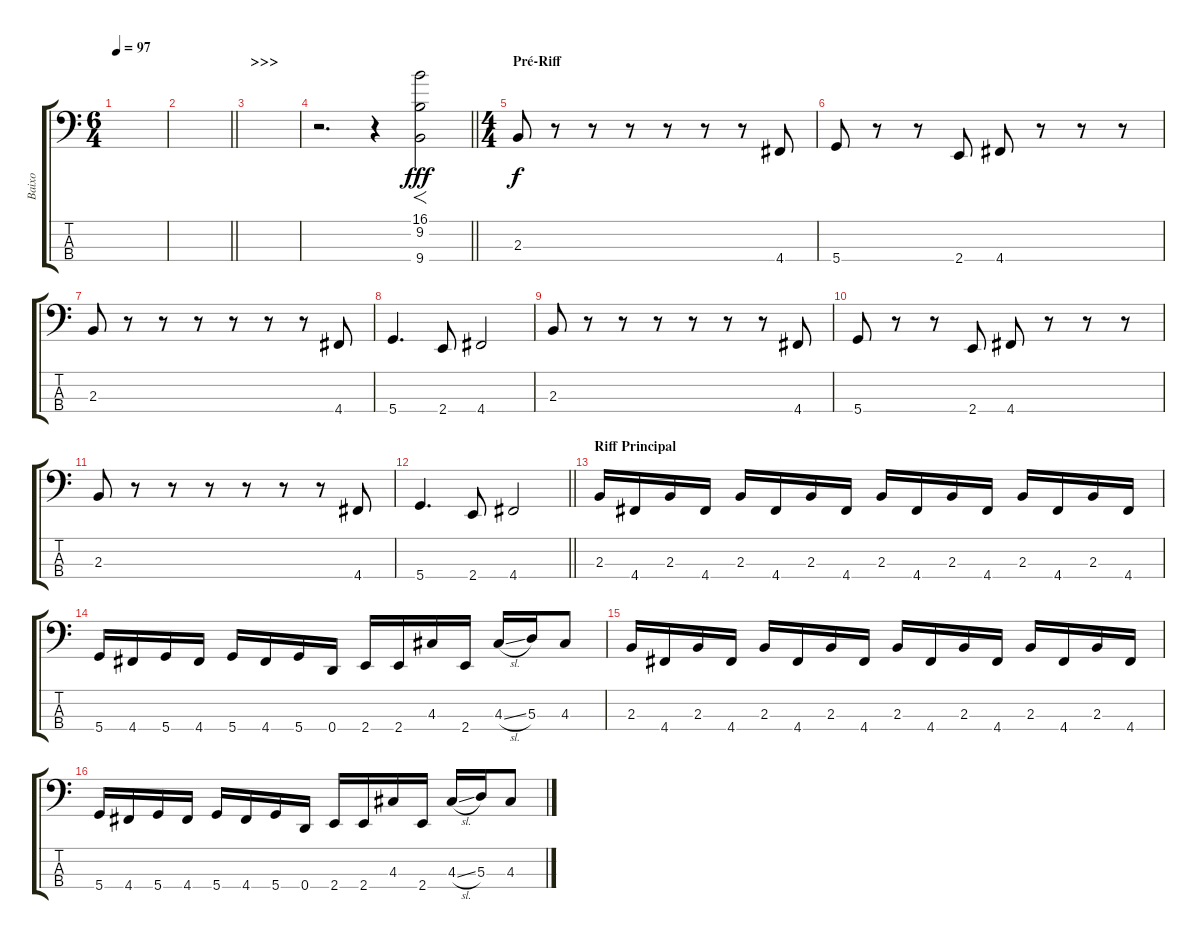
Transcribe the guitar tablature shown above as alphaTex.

\track ("Baixo" "Baixo") {instrument electricbasspick}
\staff {score tabs}
\tuning (G2 D2 A1 D1) {hide}
\ts (6 4)
\tempo 97
\clef f4
\ks c
|
\barLineRight lightlight
|
\section ("" ">>>")
|
\barLineRight lightlight
r.2{d} r.4 (16.1 9.2 9.4).2{f dy fff instrument reversecymbal} |
\ts (4 4)
\section ("" "Pré-Riff")
2.3.8{dy f instrument electricbasspick} r.8 r.8 r.8 r.8 r.8 r.8 4.4.8 |
5.4.8 r.8 r.8 2.4.8 4.4.8 r.8 r.8 r.8 |
2.3.8 r.8 r.8 r.8 r.8 r.8 r.8 4.4.8 |
5.4.4{d} 2.4.8 4.4.2 |
2.3.8 r.8 r.8 r.8 r.8 r.8 r.8 4.4.8 |
5.4.8 r.8 r.8 2.4.8 4.4.8 r.8 r.8 r.8 |
2.3.8 r.8 r.8 r.8 r.8 r.8 r.8 4.4.8 |
\barLineRight lightlight
5.4.4{d} 2.4.8 4.4.2 |
\section ("" "Riff Principal")
2.3.16 4.4.16 2.3.16 4.4.16 2.3.16 4.4.16 2.3.16 4.4.16 2.3.16 4.4.16 2.3.16 4.4.16 2.3.16 4.4.16 2.3.16 4.4.16 |
5.4.16 4.4.16 5.4.16 4.4.16 5.4.16 4.4.16 5.4.16 0.4.16 2.4.16 2.4.16 4.3.16 2.4.16 4.3{sl}.16 5.3.16 4.3.8 |
2.3.16 4.4.16 2.3.16 4.4.16 2.3.16 4.4.16 2.3.16 4.4.16 2.3.16 4.4.16 2.3.16 4.4.16 2.3.16 4.4.16 2.3.16 4.4.16 |
5.4.16 4.4.16 5.4.16 4.4.16 5.4.16 4.4.16 5.4.16 0.4.16 2.4.16 2.4.16 4.3.16 2.4.16 4.3{sl}.16 5.3.16 4.3.8
